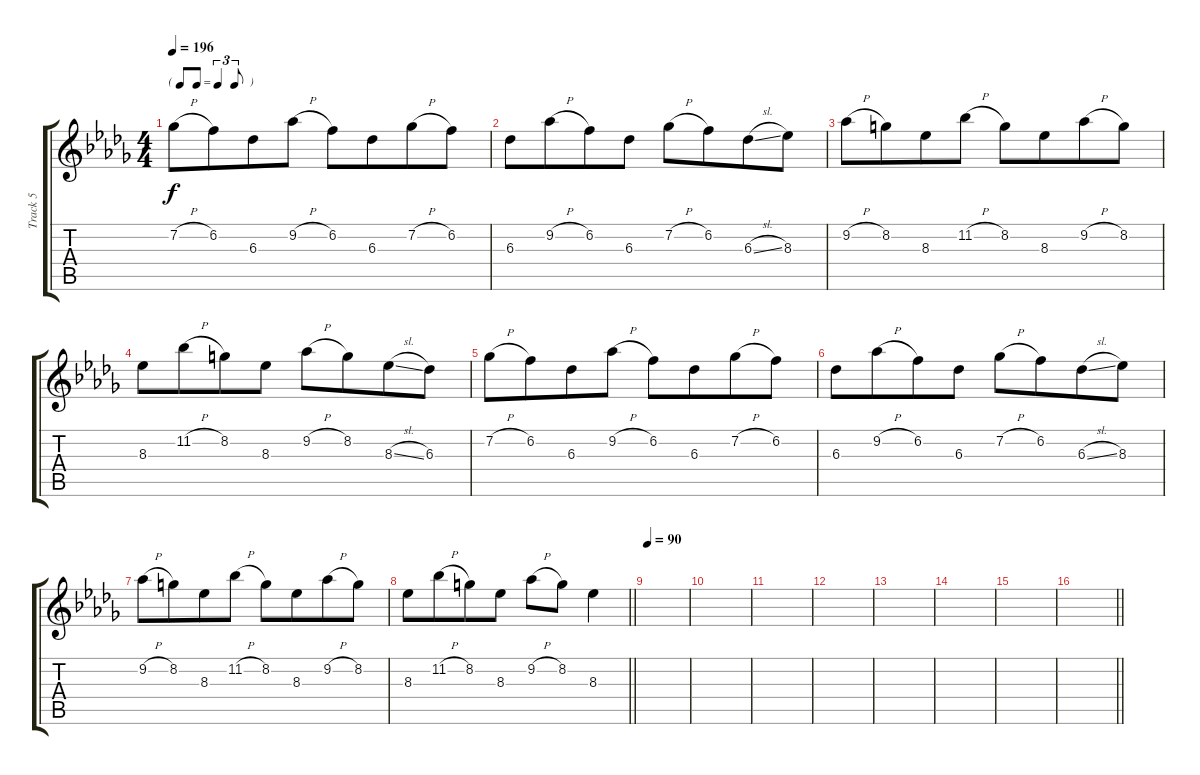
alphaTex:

\track ("Track 5" "Track 5") {instrument distortionguitar}
\staff {score tabs}
\tuning (E4 B3 G3 D3 A2 E2) {hide}
\ts (4 4)
\tf triplet8th
\tempo 196
\clef g2
\ks db
7.2{h}.8{dy f} 6.2.8{beam merge} 6.3.8 9.2{h}.8 6.2.8 6.3.8{beam merge} 7.2{h}.8 6.2.8 |
6.3.8 9.2{h}.8{beam merge} 6.2.8 6.3.8 7.2{h}.8 6.2.8{beam merge} 6.3{sl}.8 8.3.8 |
9.2{h}.8 8.2.8{beam merge} 8.3.8 11.2{h}.8 8.2.8 8.3.8{beam merge} 9.2{h}.8 8.2.8 |
8.3.8 11.2{h}.8{beam merge} 8.2.8 8.3.8 9.2{h}.8 8.2.8{beam merge} 8.3{sl}.8 6.3.8 |
7.2{h}.8 6.2.8{beam merge} 6.3.8 9.2{h}.8 6.2.8 6.3.8{beam merge} 7.2{h}.8 6.2.8 |
6.3.8 9.2{h}.8{beam merge} 6.2.8 6.3.8 7.2{h}.8 6.2.8{beam merge} 6.3{sl}.8 8.3.8 |
9.2{h}.8 8.2.8{beam merge} 8.3.8 11.2{h}.8 8.2.8 8.3.8{beam merge} 9.2{h}.8 8.2.8 |
\barLineRight lightlight
8.3.8 11.2{h}.8{beam merge} 8.2.8 8.3.8 9.2{h}.8 8.2.8 8.3.4 |
\tempo 90
|
|
|
|
|
|
|
\barLineRight lightlight
